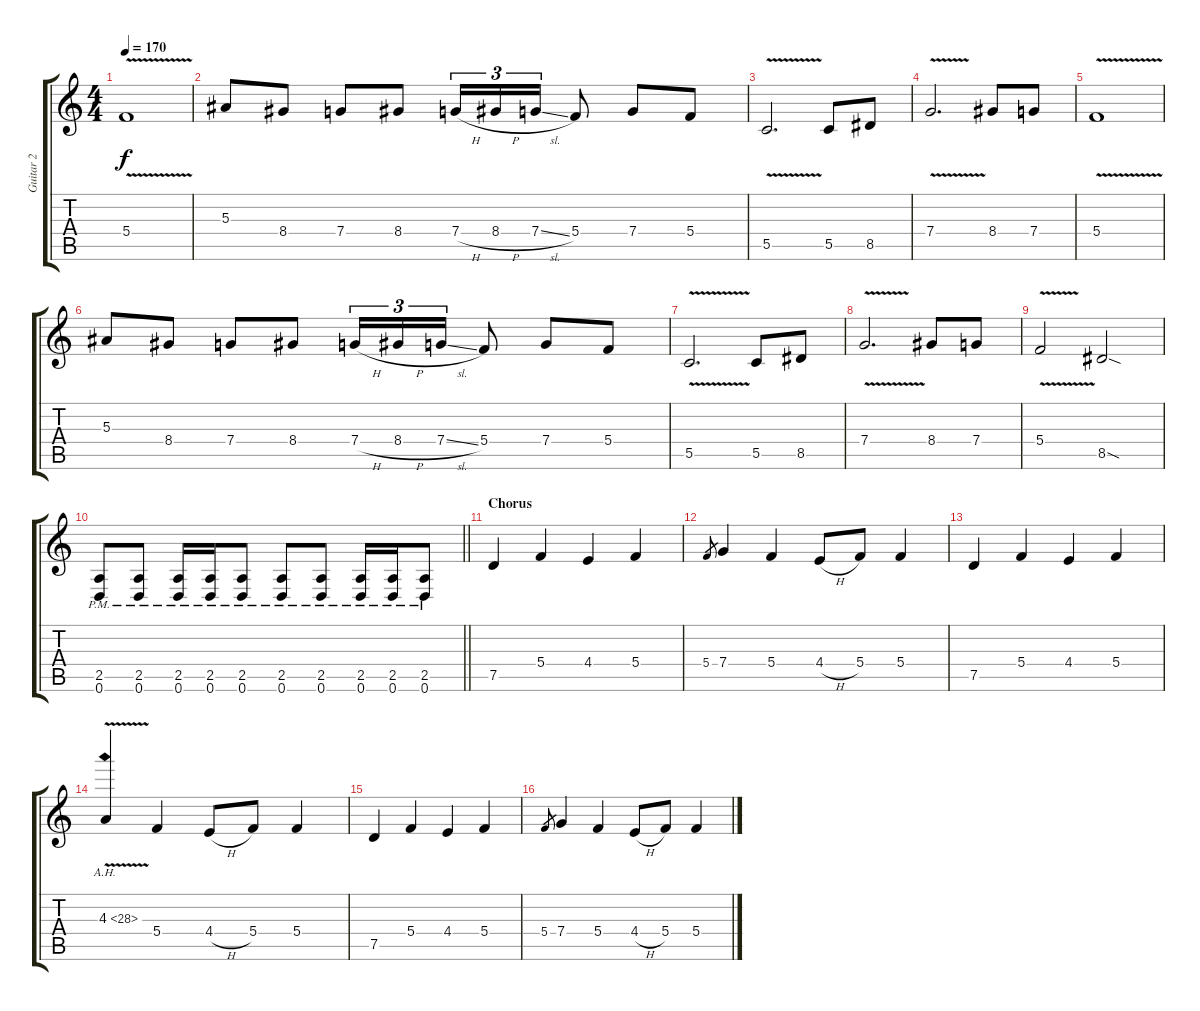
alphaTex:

\track ("Guitar 2" "Guitar 2") {instrument distortionguitar}
\staff {score tabs}
\tuning (D4 A3 F3 C3 G2 D2) {hide}
\ts (4 4)
\tempo 170
\clef g2
\ks c
5.4{v}.1{dy f} |
5.3.8 8.4.8 7.4.8 8.4.8 7.4{h}.16{tu (3 2)} 8.4{h}.16{tu (3 2)} 7.4{sl}.16{tu (3 2)} 5.4.8 7.4.8 5.4.8 |
5.5{v}.2{d} 5.5.8 8.5.8 |
7.4{v}.2{d} 8.4.8 7.4.8 |
5.4{v}.1 |
5.3.8 8.4.8 7.4.8 8.4.8 7.4{h}.16{tu (3 2)} 8.4{h}.16{tu (3 2)} 7.4{sl}.16{tu (3 2)} 5.4.8 7.4.8 5.4.8 |
5.5{v}.2{d} 5.5.8 8.5.8 |
7.4{v}.2{d} 8.4.8 7.4.8 |
5.4{v}.2 8.5{sod}.2 |
\barLineRight lightlight
(2.5{pm} 0.6{pm}).8 (2.5{pm} 0.6{pm}).8 (2.5{pm} 0.6{pm}).16 (2.5{pm} 0.6{pm}).16 (2.5{pm} 0.6{pm}).8 (2.5{pm} 0.6{pm}).8 (2.5{pm} 0.6{pm}).8 (2.5{pm} 0.6{pm}).16 (2.5{pm} 0.6{pm}).16 (2.5{pm} 0.6{pm}).8 |
\section ("" "Chorus")
7.5.4 5.4.4 4.4.4 5.4.4 |
5.4.8{gr} 7.4.4 5.4.4 4.4{h}.8 5.4.8 5.4.4 |
7.5.4 5.4.4 4.4.4 5.4.4 |
4.3{ah 24 v}.4 5.4.4 4.4{h}.8 5.4.8 5.4.4 |
7.5.4 5.4.4 4.4.4 5.4.4 |
5.4.8{gr} 7.4.4 5.4.4 4.4{h}.8 5.4.8 5.4.4
